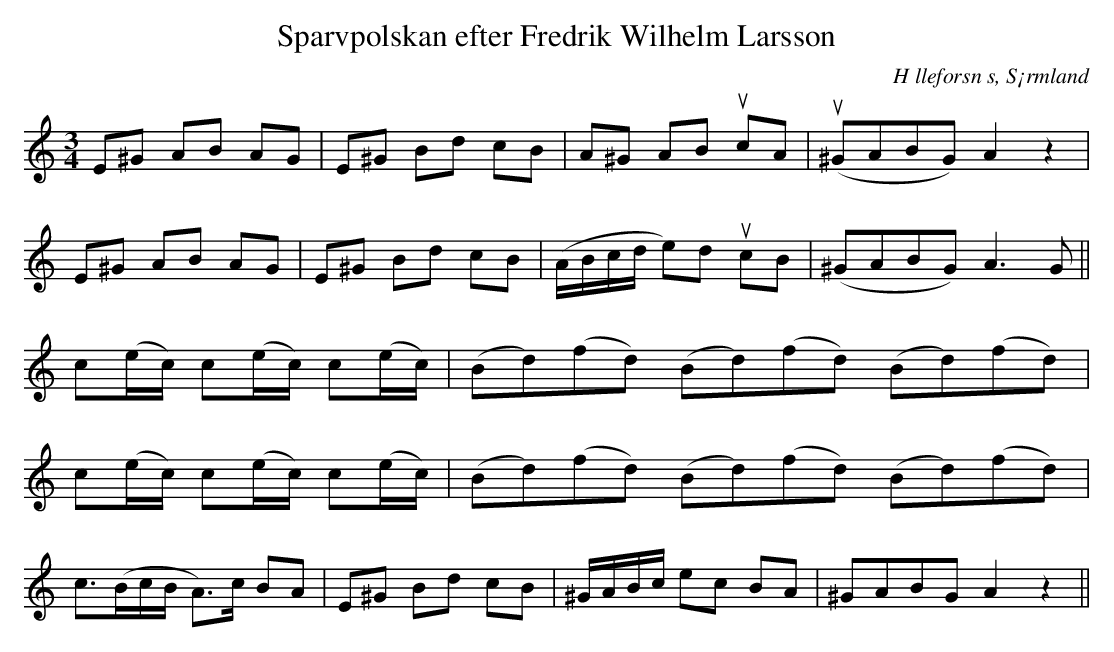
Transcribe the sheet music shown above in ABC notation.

X:1
T:Sparvpolskan efter Fredrik Wilhelm Larsson
O:H lleforsn s, S¡rmland
M:3/4
L:1/8
K:Am
E^G AB AG | E^G Bd cB | A^G AB ucA | (u^GABG) A2 z2 |
E^G AB AG | E^G Bd cB | (A/B/c/d/ e)d ucB | (^GABG) A2>G2 ||
c(e/c/) c(e/c/) c(e/c/) | (Bd)(fd) (Bd)(fd) (Bd)(fd) |
c(e/c/) c(e/c/) c(e/c/) | (Bd)(fd) (Bd)(fd) (Bd)(fd) |
c3/2(B/c/B/ A>)c BA | E^G Bd cB | ^G/A/B/c/ ec BA | ^GABG A2 z2 ||
